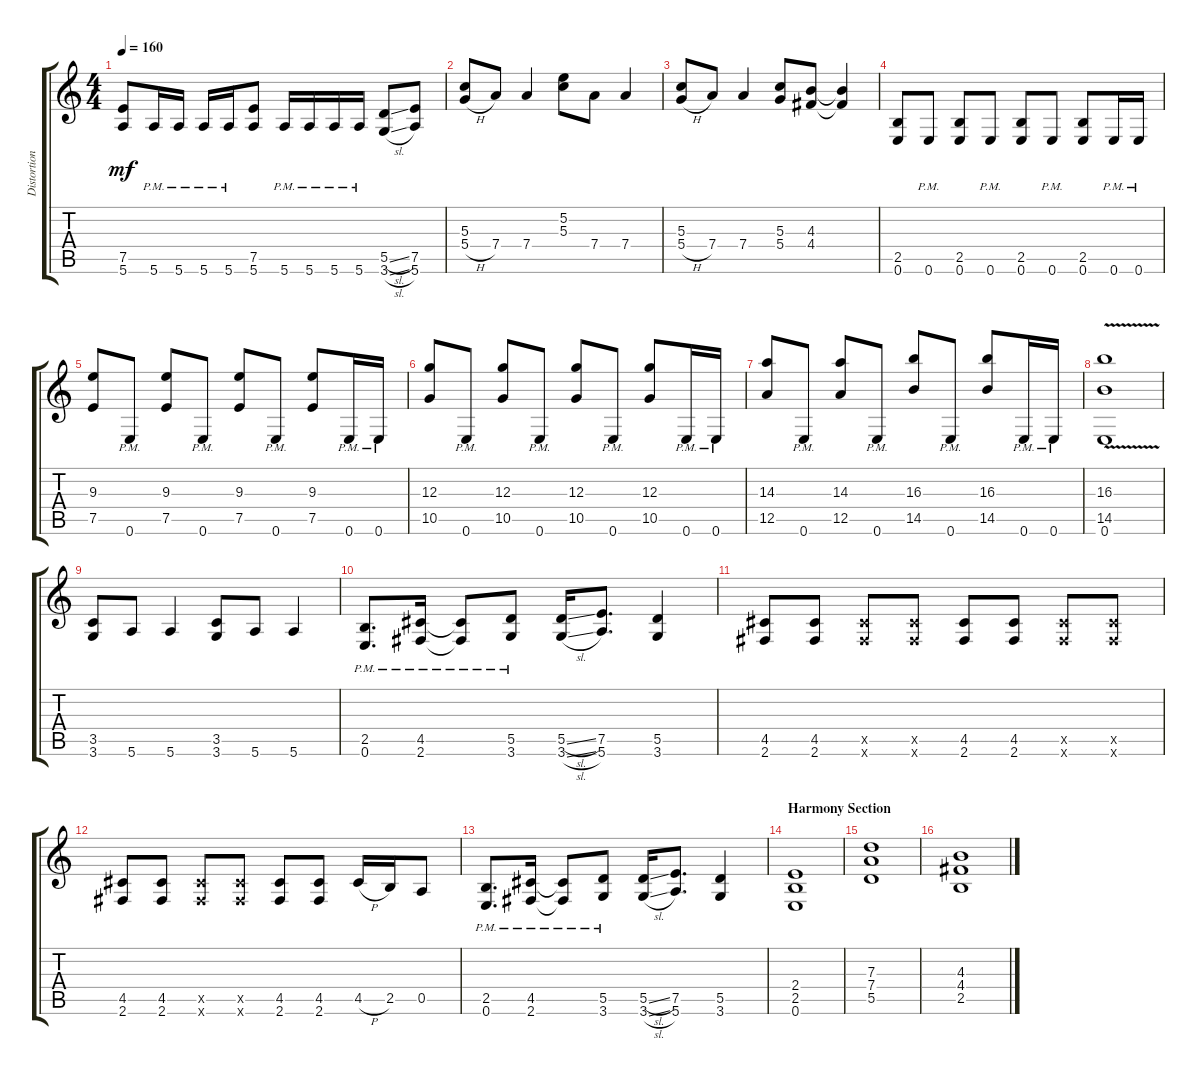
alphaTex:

\track ("Distortion Guitar" "Distortion") {instrument distortionguitar}
\staff {score tabs}
\tuning (E4 B3 G3 D3 A2 E2) {hide}
\ts (4 4)
\tempo 160
\clef g2
\ks c
(7.5 5.6).8{dy mf} 5.6{pm}.16 5.6{pm}.16 5.6{pm}.16 5.6{pm}.16 (7.5 5.6).8 5.6{pm}.16 5.6{pm}.16 5.6{pm}.16 5.6{pm}.16 (5.5{sl} 3.6{sl}).8 (7.5 5.6).8 |
(5.3 5.4{h}).8 7.4.8 7.4.4 (5.2 5.3).8 7.4.8 7.4.4 |
(5.3 5.4{h}).8 7.4.8 7.4.4 (5.3 5.4).8 (4.3 4.4).8 (4.3{t} 4.4{t}).4 |
(2.5 0.6).8 0.6{pm}.8 (2.5 0.6).8 0.6{pm}.8 (2.5 0.6).8 0.6{pm}.8 (2.5 0.6).8 0.6{pm}.16 0.6{pm}.16 |
(9.3 7.5).8 0.6{pm}.8 (9.3 7.5).8 0.6{pm}.8 (9.3 7.5).8 0.6{pm}.8 (9.3 7.5).8 0.6{pm}.16 0.6{pm}.16 |
(12.3 10.5).8 0.6{pm}.8 (12.3 10.5).8 0.6{pm}.8 (12.3 10.5).8 0.6{pm}.8 (12.3 10.5).8 0.6{pm}.16 0.6{pm}.16 |
(14.3 12.5).8 0.6{pm}.8 (14.3 12.5).8 0.6{pm}.8 (16.3 14.5).8 0.6{pm}.8 (16.3 14.5).8 0.6{pm}.16 0.6{pm}.16 |
(16.3{v} 14.5{v} 0.6).1 |
(3.5 3.6).8 5.6.8 5.6.4 (3.5 3.6).8 5.6.8 5.6.4 |
(2.5{pm} 0.6{pm}).8{d} (4.5{pm} 2.6{pm}).16 (4.5{pm t} 2.6{pm t}).8 (5.5{pm} 3.6{pm}).8 (5.5{sl} 3.6{sl}).16 (7.5 5.6).8{d} (5.5 3.6).4 |
(4.5 2.6).8 (4.5 2.6).8 (4.5{x} 2.6{x}).8 (4.5{x} 2.6{x}).8 (4.5 2.6).8 (4.5 2.6).8 (4.5{x} 2.6{x}).8 (4.5{x} 2.6{x}).8 |
(4.5 2.6).8 (4.5 2.6).8 (4.5{x} 2.6{x}).8 (4.5{x} 2.6{x}).8 (4.5 2.6).8 (4.5 2.6).8 4.5{h}.16 2.5.16 0.5.8 |
(2.5{pm} 0.6{pm}).8{d} (4.5{pm} 2.6{pm}).16 (4.5{pm t} 2.6{pm t}).8 (5.5{pm} 3.6{pm}).8 (5.5{sl} 3.6{sl}).16 (7.5 5.6).8{d} (5.5 3.6).4 |
\section ("" "Harmony Section")
(2.4 2.5 0.6).1 |
(7.3 7.4 5.5).1 |
(4.3 4.4 2.5).1
